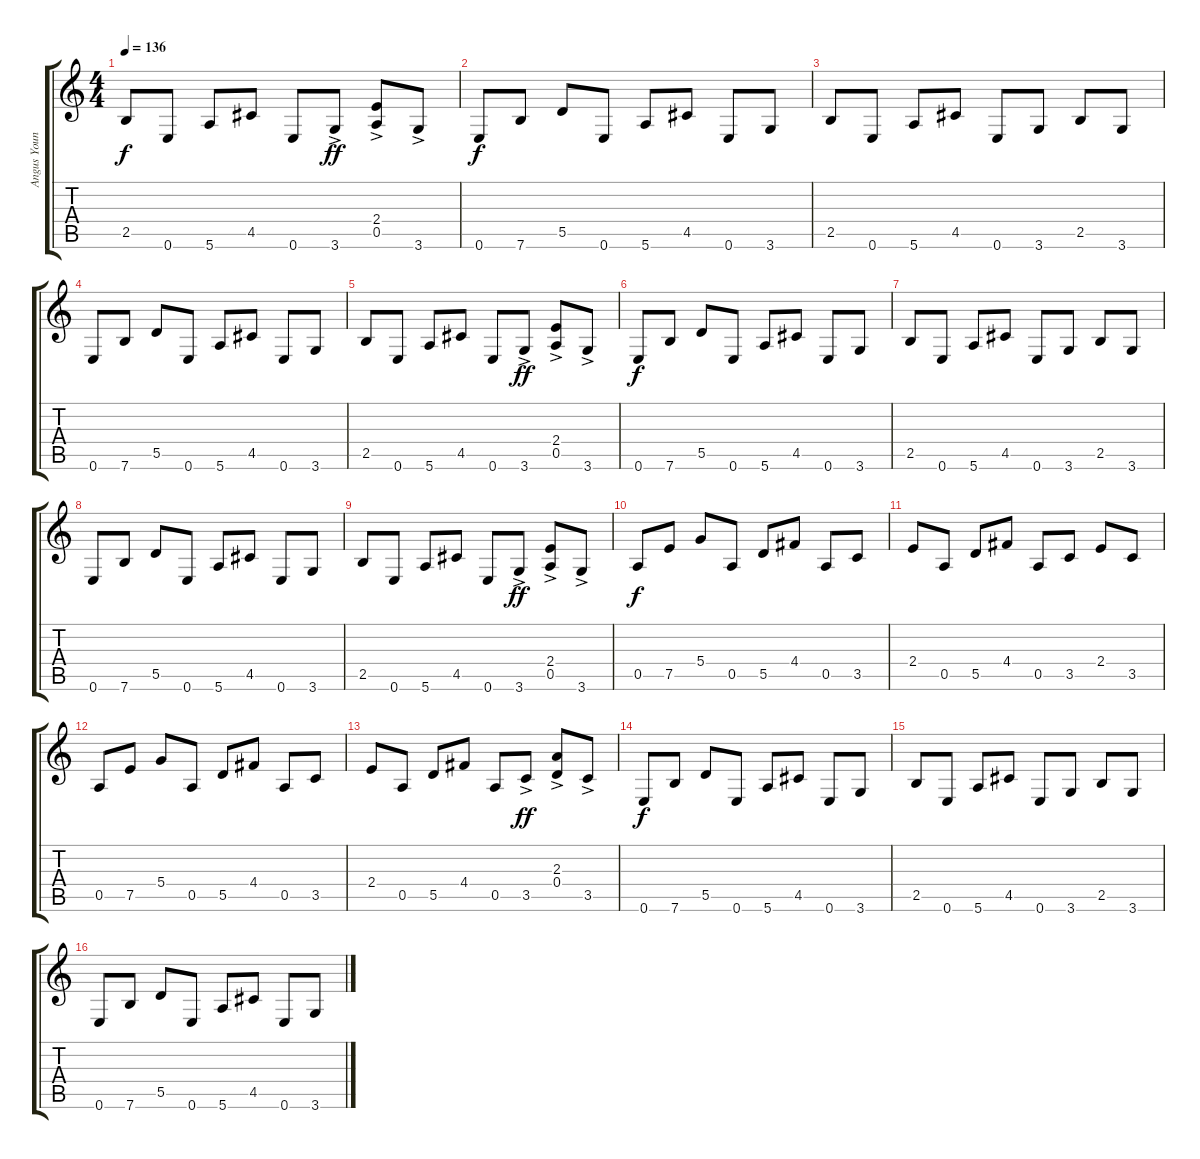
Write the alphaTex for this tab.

\track ("Angus Young" "Angus Youn") {instrument distortionguitar}
\staff {score tabs}
\tuning (E4 B3 G3 D3 A2 E2) {hide}
\ts (4 4)
\tempo 136
\clef g2
\ks c
2.5.8{dy f} 0.6.8 5.6.8 4.5.8 0.6.8 3.6{ac}.8{dy ff} (2.4{ac} 0.5{ac}).8 3.6{ac}.8 |
0.6.8{dy f} 7.6.8 5.5.8 0.6.8 5.6.8 4.5.8 0.6.8 3.6.8 |
2.5.8 0.6.8 5.6.8 4.5.8 0.6.8 3.6.8 2.5.8 3.6.8 |
0.6.8 7.6.8 5.5.8 0.6.8 5.6.8 4.5.8 0.6.8 3.6.8 |
2.5.8 0.6.8 5.6.8 4.5.8 0.6.8 3.6{ac}.8{dy ff} (2.4{ac} 0.5{ac}).8 3.6{ac}.8 |
0.6.8{dy f} 7.6.8 5.5.8 0.6.8 5.6.8 4.5.8 0.6.8 3.6.8 |
2.5.8 0.6.8 5.6.8 4.5.8 0.6.8 3.6.8 2.5.8 3.6.8 |
0.6.8 7.6.8 5.5.8 0.6.8 5.6.8 4.5.8 0.6.8 3.6.8 |
2.5.8 0.6.8 5.6.8 4.5.8 0.6.8 3.6{ac}.8{dy ff} (2.4{ac} 0.5{ac}).8 3.6{ac}.8 |
0.5.8{dy f} 7.5.8 5.4.8 0.5.8 5.5.8 4.4.8 0.5.8 3.5.8 |
2.4.8 0.5.8 5.5.8 4.4.8 0.5.8 3.5.8 2.4.8 3.5.8 |
0.5.8 7.5.8 5.4.8 0.5.8 5.5.8 4.4.8 0.5.8 3.5.8 |
2.4.8 0.5.8 5.5.8 4.4.8 0.5.8 3.5{ac}.8{dy ff} (2.3{ac} 0.4{ac}).8 3.5{ac}.8 |
0.6.8{dy f} 7.6.8 5.5.8 0.6.8 5.6.8 4.5.8 0.6.8 3.6.8 |
2.5.8 0.6.8 5.6.8 4.5.8 0.6.8 3.6.8 2.5.8 3.6.8 |
0.6.8 7.6.8 5.5.8 0.6.8 5.6.8 4.5.8 0.6.8 3.6.8
